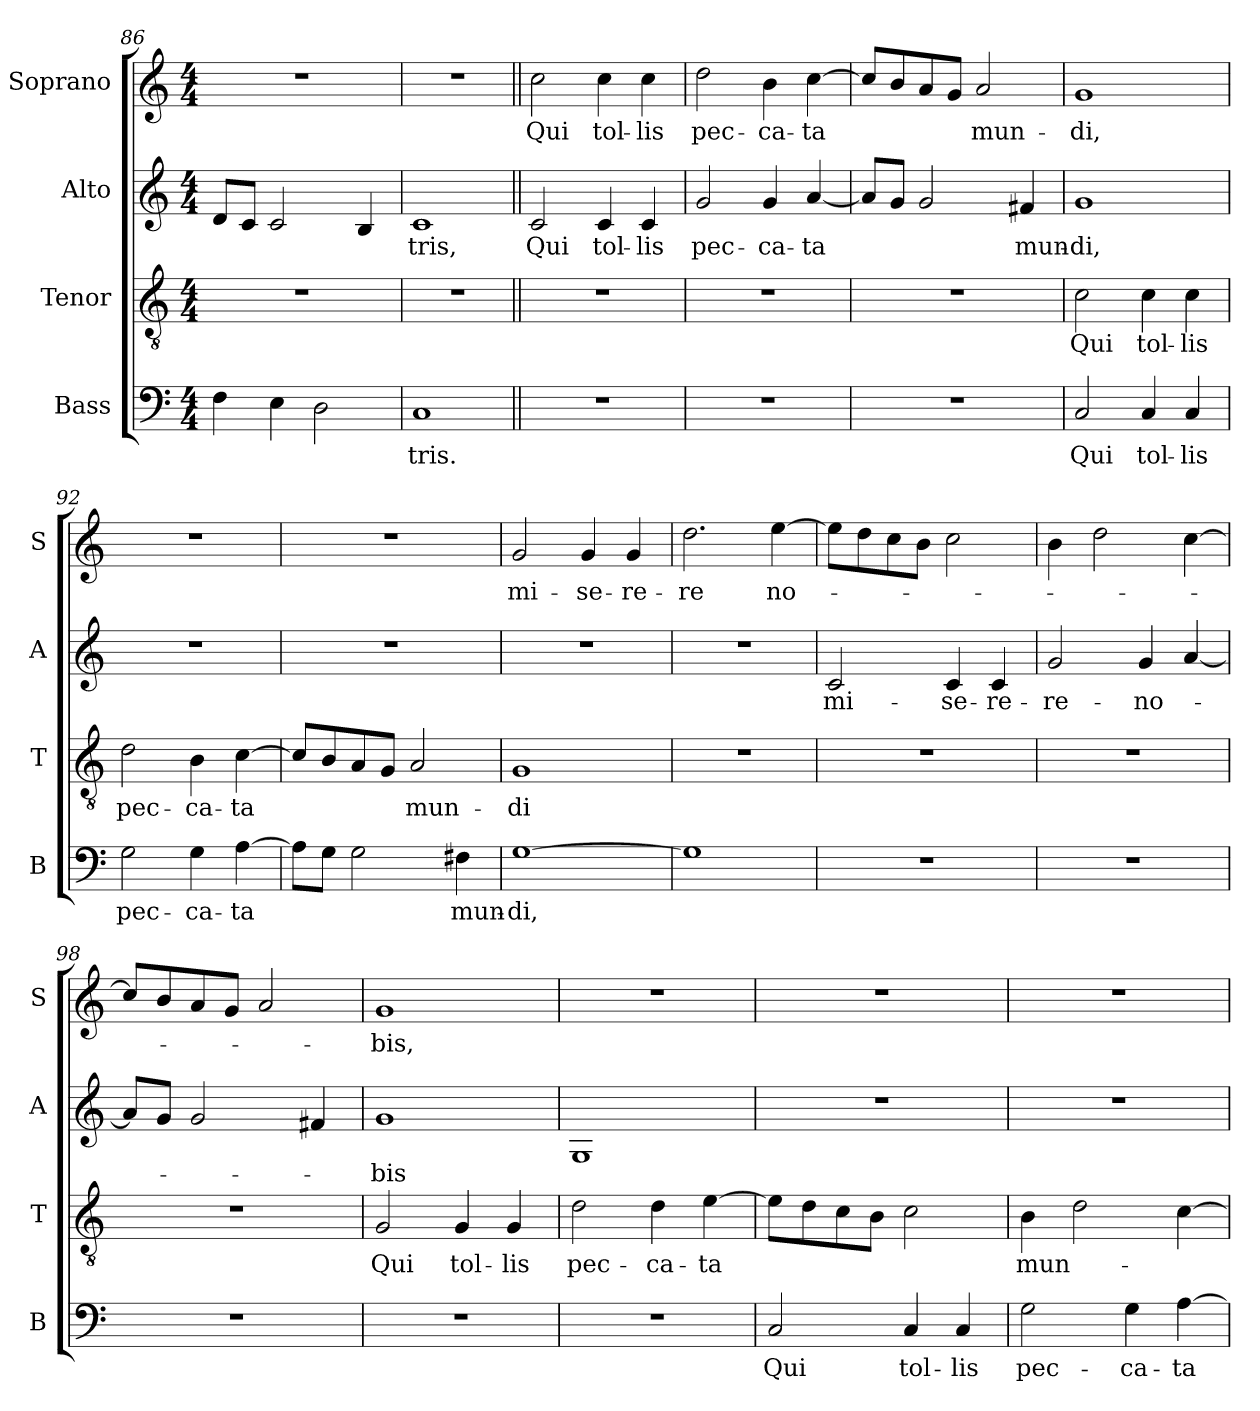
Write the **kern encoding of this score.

**kern	**text	**kern	**text	**kern	**text	**kern	**text
*part4	*part4	*part3	*part3	*part2	*part2	*part1	*part1
*staff4	*staff4	*staff3	*staff3	*staff2	*staff2	*staff1	*staff1
*I"Bass	*	*I"Tenor	*	*I"Alto	*	*I"Soprano	*
*I'B	*	*I'T	*	*I'A	*	*I'S	*
*clefF4	*	*clefGv2	*	*clefG2	*	*clefG2	*
*k[]	*	*k[]	*	*k[]	*	*k[]	*
*C:	*	*C:	*	*C:	*	*C:	*
*M4/4	*	*M4/4	*	*M4/4	*	*M4/4	*
=86	=86	=86	=86	=86	=86	=86	=86
4F\	.	1r	.	8d/L	.	1r	.
.	.	.	.	8c/J	.	.	.
4E\	.	.	.	2c/	.	.	.
2D\	.	.	.	.	.	.	.
.	.	.	.	4B/	.	.	.
=87	=87	=87	=87	=87	=87	=87	=87
1C	-tris.	1r	.	1c	-tris,	1r	.
=88||	=88||	=88||	=88||	=88||	=88||	=88||	=88||
1r	.	1r	.	2c/	Qui	2cc\	Qui
.	.	.	.	4c/	tol-	4cc\	tol-
.	.	.	.	4c/	-lis	4cc\	-lis
=89	=89	=89	=89	=89	=89	=89	=89
1r	.	1r	.	2g/	pec-	2dd\	pec-
.	.	.	.	4g/	-ca-	4b\	-ca-
.	.	.	.	[4a/	-ta	[4cc\	-ta
!!LO:LB:g=z
=90	=90	=90	=90	=90	=90	=90	=90
1r	.	1r	.	8a/L]	.	8cc/L]	.
.	.	.	.	8g/J	.	8b/	.
.	.	.	.	2g/	.	8a/	.
.	.	.	.	.	.	8g/J	.
.	.	.	.	.	.	2a/	mun-
.	.	.	.	4f#X/	mun-	.	.
=91	=91	=91	=91	=91	=91	=91	=91
2C/	Qui	2c\	Qui	1g	-di,	1g	-di,
4C/	tol-	4c\	tol-	.	.	.	.
4C/	-lis	4c\	-lis	.	.	.	.
=92	=92	=92	=92	=92	=92	=92	=92
2G\	pec-	2d\	pec-	1r	.	1r	.
4G\	-ca-	4B\	-ca-	.	.	.	.
[4A\	-ta	[4c\	-ta	.	.	.	.
=93	=93	=93	=93	=93	=93	=93	=93
8A\L]	.	8c/L]	.	1r	.	1r	.
8G\J	.	8B/	.	.	.	.	.
2G\	.	8A/	.	.	.	.	.
.	.	8G/J	.	.	.	.	.
.	.	2A/	mun-	.	.	.	.
4F#X\	mun-	.	.	.	.	.	.
=94	=94	=94	=94	=94	=94	=94	=94
[1G	-di,	1G	-di	1r	.	2g/	mi-
.	.	.	.	.	.	4g/	-se-
.	.	.	.	.	.	4g/	-re-
=95	=95	=95	=95	=95	=95	=95	=95
1G]	.	1r	.	1r	.	2.dd\	-re
.	.	.	.	.	.	[4ee\	no-
!!LO:PB:g=z
=96	=96	=96	=96	=96	=96	=96	=96
1r	.	1r	.	2c/	mi-	8ee\L]	.
.	.	.	.	.	.	8dd\	.
.	.	.	.	.	.	8cc\	.
.	.	.	.	.	.	8b\J	.
.	.	.	.	4c/	-se-	2cc\	.
.	.	.	.	4c/	-re-	.	.
=97	=97	=97	=97	=97	=97	=97	=97
1r	.	1r	.	2g/	-re-	4b\	.
.	.	.	.	.	.	2dd\	.
.	.	.	.	4g/	-no-	.	.
.	.	.	.	[4a/	.	[4cc\	.
=98	=98	=98	=98	=98	=98	=98	=98
1r	.	1r	.	8a/L]	.	8cc/L]	.
.	.	.	.	8g/J	.	8b/	.
.	.	.	.	2g/	.	8a/	.
.	.	.	.	.	.	8g/J	.
.	.	.	.	.	.	2a/	.
.	.	.	.	4f#X/	.	.	.
=99	=99	=99	=99	=99	=99	=99	=99
1r	.	2G/	Qui	1g	-bis	1g	-bis,
.	.	4G/	tol-	.	.	.	.
.	.	4G/	-lis	.	.	.	.
=100	=100	=100	=100	=100	=100	=100	=100
1r	.	2d\	pec-	1G	.	1r	.
.	.	4d\	-ca-	.	.	.	.
.	.	[4e\	-ta	.	.	.	.
=101	=101	=101	=101	=101	=101	=101	=101
2C/	Qui	8e\L]	.	1r	.	1r	.
.	.	8d\	.	.	.	.	.
.	.	8c\	.	.	.	.	.
.	.	8B\J	.	.	.	.	.
4C/	tol-	2c\	.	.	.	.	.
4C/	-lis	.	.	.	.	.	.
!!LO:LB:g=z
=102	=102	=102	=102	=102	=102	=102	=102
2G\	pec-	4B\	mun-	1r	.	1r	.
.	.	2d\	.	.	.	.	.
4G\	-ca-	.	.	.	.	.	.
[4A\	-ta	[4c\	.	.	.	.	.
=	=	=	=	=	=	=	=
*-	*-	*-	*-	*-	*-	*-	*-
